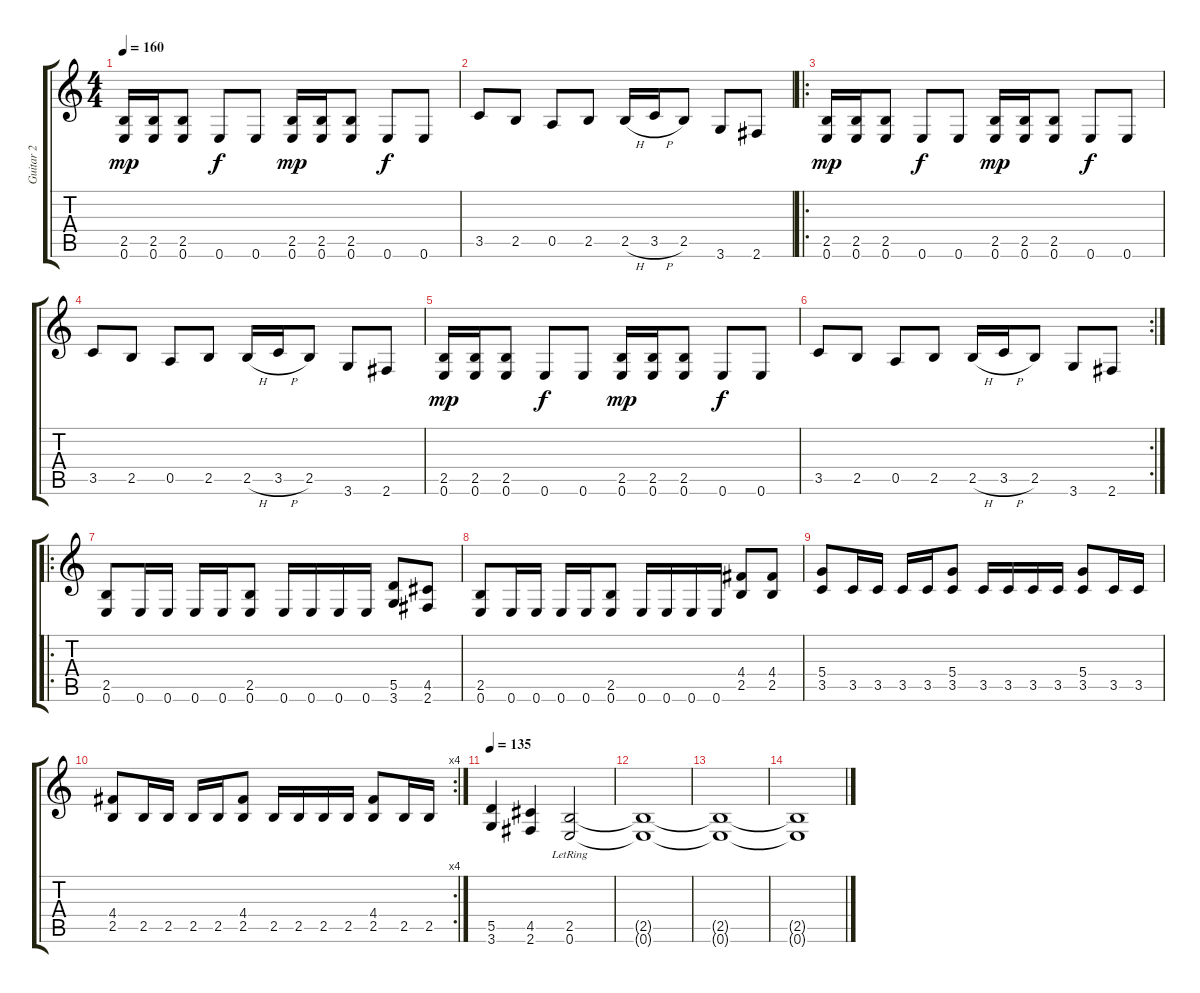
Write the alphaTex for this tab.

\track ("Guitar 2" "Guitar 2") {instrument distortionguitar}
\staff {score tabs}
\tuning (E4 B3 G3 D3 A2 E2) {hide}
\ts (4 4)
\tempo 160
\clef g2
\ks c
(2.5 0.6).16{dy mp} (2.5 0.6).16 (2.5 0.6).8 0.6.8{dy f} 0.6.8 (2.5 0.6).16{dy mp} (2.5 0.6).16 (2.5 0.6).8 0.6.8{dy f} 0.6.8 |
3.5.8 2.5.8 0.5.8 2.5.8 2.5{h}.16 3.5{h}.16 2.5.8 3.6.8 2.6.8 |
\ro
(2.5 0.6).16{dy mp} (2.5 0.6).16 (2.5 0.6).8 0.6.8{dy f} 0.6.8 (2.5 0.6).16{dy mp} (2.5 0.6).16 (2.5 0.6).8 0.6.8{dy f} 0.6.8 |
3.5.8 2.5.8 0.5.8 2.5.8 2.5{h}.16 3.5{h}.16 2.5.8 3.6.8 2.6.8 |
(2.5 0.6).16{dy mp} (2.5 0.6).16 (2.5 0.6).8 0.6.8{dy f} 0.6.8 (2.5 0.6).16{dy mp} (2.5 0.6).16 (2.5 0.6).8 0.6.8{dy f} 0.6.8 |
\rc 2
3.5.8 2.5.8 0.5.8 2.5.8 2.5{h}.16 3.5{h}.16 2.5.8 3.6.8 2.6.8 |
\ro
(2.5 0.6).8 0.6.16 0.6.16 0.6.16 0.6.16 (2.5 0.6).8 0.6.16 0.6.16 0.6.16 0.6.16 (5.5 3.6).8 (4.5 2.6).8 |
(2.5 0.6).8 0.6.16 0.6.16 0.6.16 0.6.16 (2.5 0.6).8 0.6.16 0.6.16 0.6.16 0.6.16 (4.4 2.5).8 (4.4 2.5).8 |
(5.4 3.5).8 3.5.16 3.5.16 3.5.16 3.5.16 (5.4 3.5).8 3.5.16 3.5.16 3.5.16 3.5.16 (5.4 3.5).8 3.5.16 3.5.16 |
\rc 4
(4.4 2.5).8 2.5.16 2.5.16 2.5.16 2.5.16 (4.4 2.5).8 2.5.16 2.5.16 2.5.16 2.5.16 (4.4 2.5).8 2.5.16 2.5.16 |
\tempo 135
(5.5 3.6).4 (4.5 2.6).4 (2.5{lr} 0.6{lr}).2 |
(2.5{t} 0.6{t}).1 |
(2.5{t} 0.6{t}).1 |
(2.5{t} 0.6{t}).1
